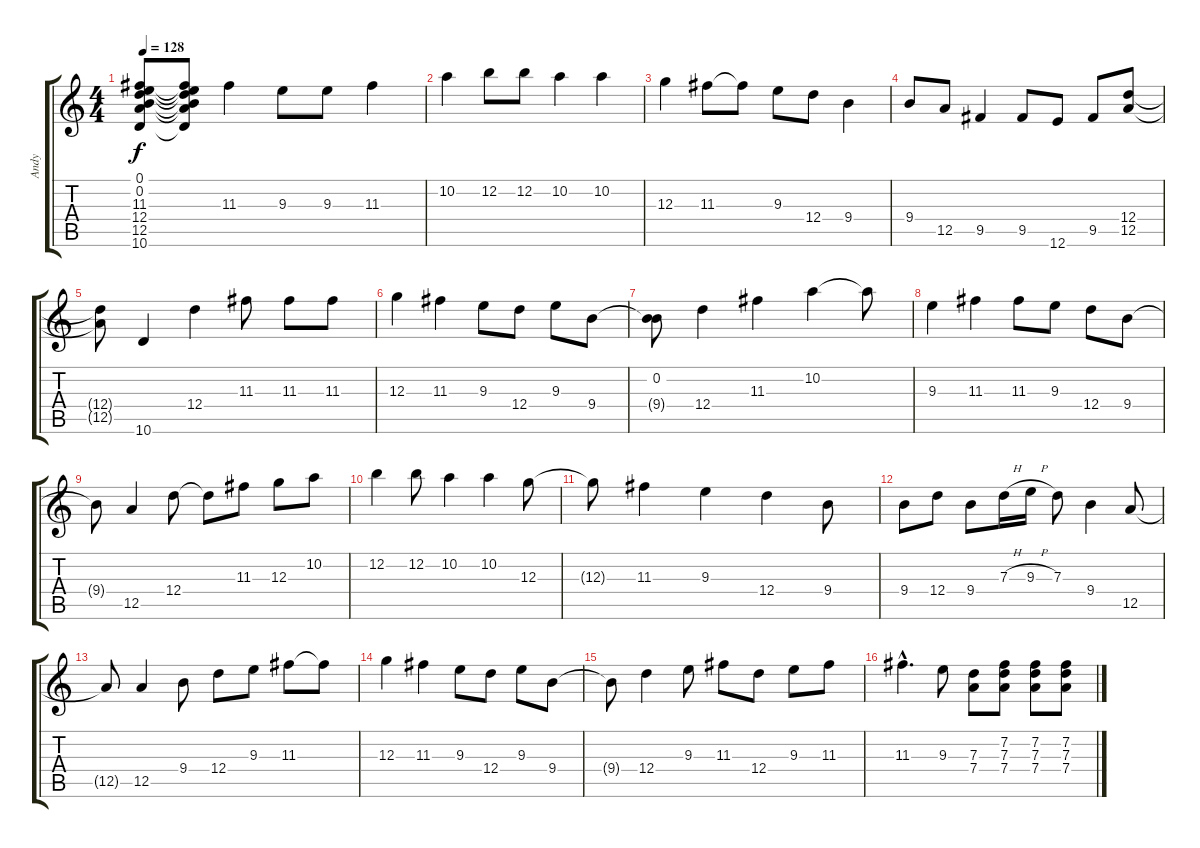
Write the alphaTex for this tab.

\track ("Andy" "Andy") {instrument distortionguitar}
\staff {score tabs}
\tuning (E4 B3 G3 D3 A2 E2) {hide}
\ts (4 4)
\tempo 128
\clef g2
\ks c
(0.1 0.2 11.3 12.4 12.5 10.6).8{dy f} (0.1{t} 0.2{t} 11.3{t} 12.4{t} 12.5{t} 10.6{t}).8 11.3.4 9.3.8 9.3.8 11.3.4 |
10.2.4 12.2.8 12.2.8 10.2.4 10.2.4 |
12.3.4 11.3.8 11.3{t}.8 9.3.8 12.4.8 9.4.4 |
9.4.8 12.5.8 9.5.4 9.5.8 12.6.8 9.5.8 (12.4 12.5).8 |
(12.4{t} 12.5{t}).8 10.6.4 12.4.4 11.3.8 11.3.8 11.3.8 |
12.3.4 11.3.4 9.3.8 12.4.8 9.3.8 9.4.8 |
(0.2 9.4{t}).8 12.4.4 11.3.4 10.2.4 10.2{t}.8 |
9.3.4 11.3.4 11.3.8 9.3.8 12.4.8 9.4.8 |
9.4{t}.8 12.5.4 12.4.8 12.4{t}.8 11.3.8 12.3.8 10.2.8 |
12.2.4 12.2.8 10.2.4 10.2.4 12.3.8 |
12.3{t}.8 11.3.4 9.3.4 12.4.4 9.4.8 |
9.4.8 12.4.8 9.4.8 7.3{h}.16 9.3{h}.16 7.3.8 9.4.4 12.5.8 |
12.5{t}.8 12.5.4 9.4.8 12.4.8 9.3.8 11.3.8 11.3{t}.8 |
12.3.4 11.3.4 9.3.8 12.4.8 9.3.8 9.4.8 |
9.4{t}.8 12.4.4 9.3.8 11.3.8 12.4.8 9.3.8 11.3.8 |
11.3{hac}.4{d} 9.3.8 (7.3 7.4).8 (7.2 7.3 7.4).8 (7.2 7.3 7.4).8 (7.2 7.3 7.4).8
